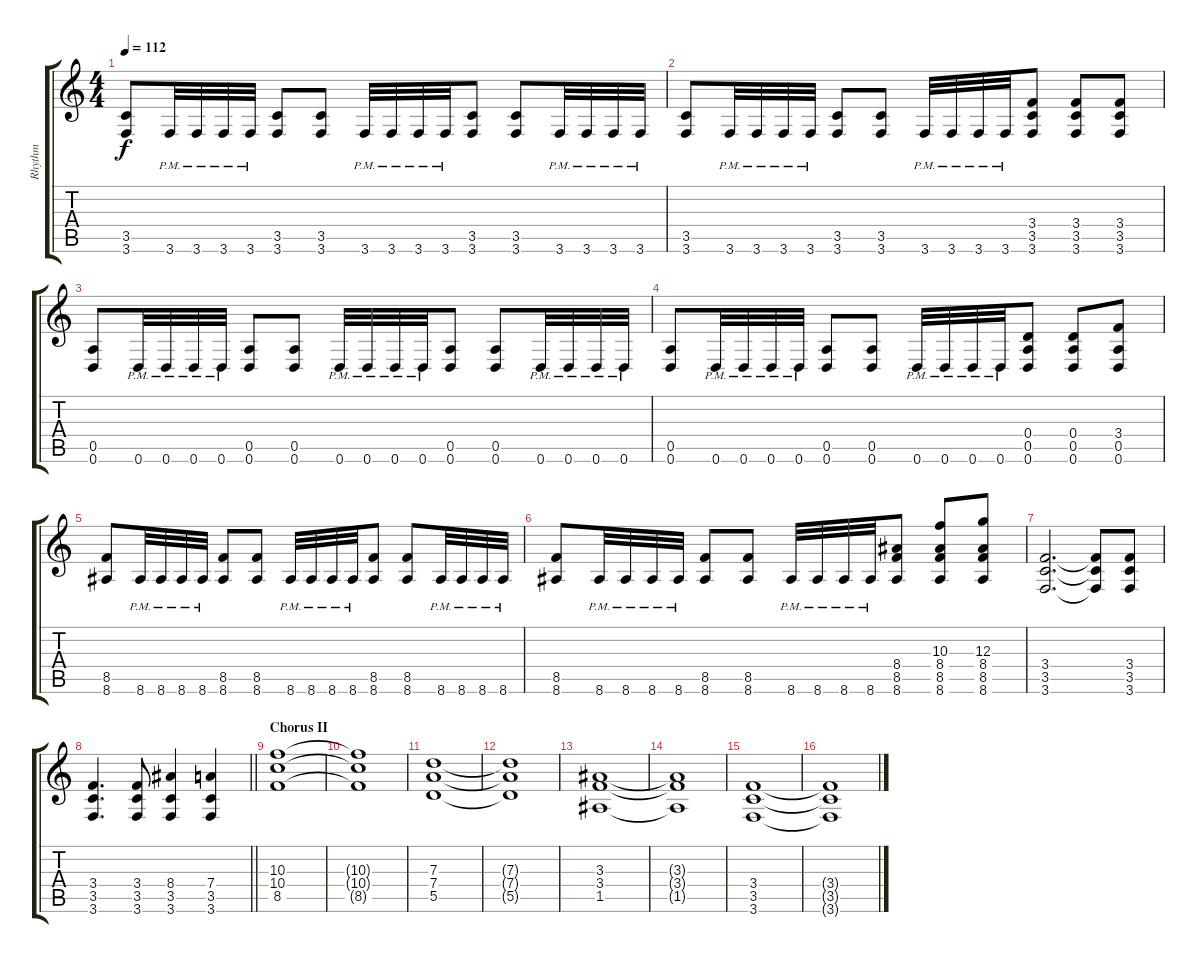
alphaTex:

\track ("Rhythm" "Rhythm") {instrument distortionguitar}
\staff {score tabs}
\tuning (E4 B3 G3 D3 A2 D2) {hide}
\ts (4 4)
\tempo 112
\clef g2
\ks c
(3.5 3.6).8{dy f} 3.6{pm}.32 3.6{pm}.32 3.6{pm}.32 3.6{pm}.32 (3.5 3.6).8 (3.5 3.6).8 3.6{pm}.32 3.6{pm}.32 3.6{pm}.32 3.6{pm}.32 (3.5 3.6).8 (3.5 3.6).8 3.6{pm}.32 3.6{pm}.32 3.6{pm}.32 3.6{pm}.32 |
(3.5 3.6).8 3.6{pm}.32 3.6{pm}.32 3.6{pm}.32 3.6{pm}.32 (3.5 3.6).8 (3.5 3.6).8 3.6{pm}.32 3.6{pm}.32 3.6{pm}.32 3.6{pm}.32 (3.4 3.5 3.6).8 (3.4 3.5 3.6).8 (3.4 3.5 3.6).8 |
(0.5 0.6).8 0.6{pm}.32 0.6{pm}.32 0.6{pm}.32 0.6{pm}.32 (0.5 0.6).8 (0.5 0.6).8 0.6{pm}.32 0.6{pm}.32 0.6{pm}.32 0.6{pm}.32 (0.5 0.6).8 (0.5 0.6).8 0.6{pm}.32 0.6{pm}.32 0.6{pm}.32 0.6{pm}.32 |
(0.5 0.6).8 0.6{pm}.32 0.6{pm}.32 0.6{pm}.32 0.6{pm}.32 (0.5 0.6).8 (0.5 0.6).8 0.6{pm}.32 0.6{pm}.32 0.6{pm}.32 0.6{pm}.32 (0.4 0.5 0.6).8 (0.4 0.5 0.6).8 (3.4 0.5 0.6).8 |
(8.5 8.6).8 8.6{pm}.32 8.6{pm}.32 8.6{pm}.32 8.6{pm}.32 (8.5 8.6).8 (8.5 8.6).8 8.6{pm}.32 8.6{pm}.32 8.6{pm}.32 8.6{pm}.32 (8.5 8.6).8 (8.5 8.6).8 8.6{pm}.32 8.6{pm}.32 8.6{pm}.32 8.6{pm}.32 |
(8.5 8.6).8 8.6{pm}.32 8.6{pm}.32 8.6{pm}.32 8.6{pm}.32 (8.5 8.6).8 (8.5 8.6).8 8.6{pm}.32 8.6{pm}.32 8.6{pm}.32 8.6{pm}.32 (8.4 8.5 8.6).8 (10.3 8.4 8.5 8.6).8 (12.3 8.4 8.5 8.6).8 |
(3.4 3.5 3.6).2{d} (3.4{t} 3.5{t} 3.6{t}).8 (3.4 3.5 3.6).8 |
\barLineRight lightlight
(3.4 3.5 3.6).4{d} (3.4 3.5 3.6).8 (8.4 3.5 3.6).4 (7.4 3.5 3.6).4 |
\section ("" "Chorus II")
(10.3 10.4 8.5).1 |
(10.3{t} 10.4{t} 8.5{t}).1 |
(7.3 7.4 5.5).1 |
(7.3{t} 7.4{t} 5.5{t}).1 |
(3.3 3.4 1.5).1 |
(3.3{t} 3.4{t} 1.5{t}).1 |
(3.4 3.5 3.6).1 |
(3.4{t} 3.5{t} 3.6{t}).1
